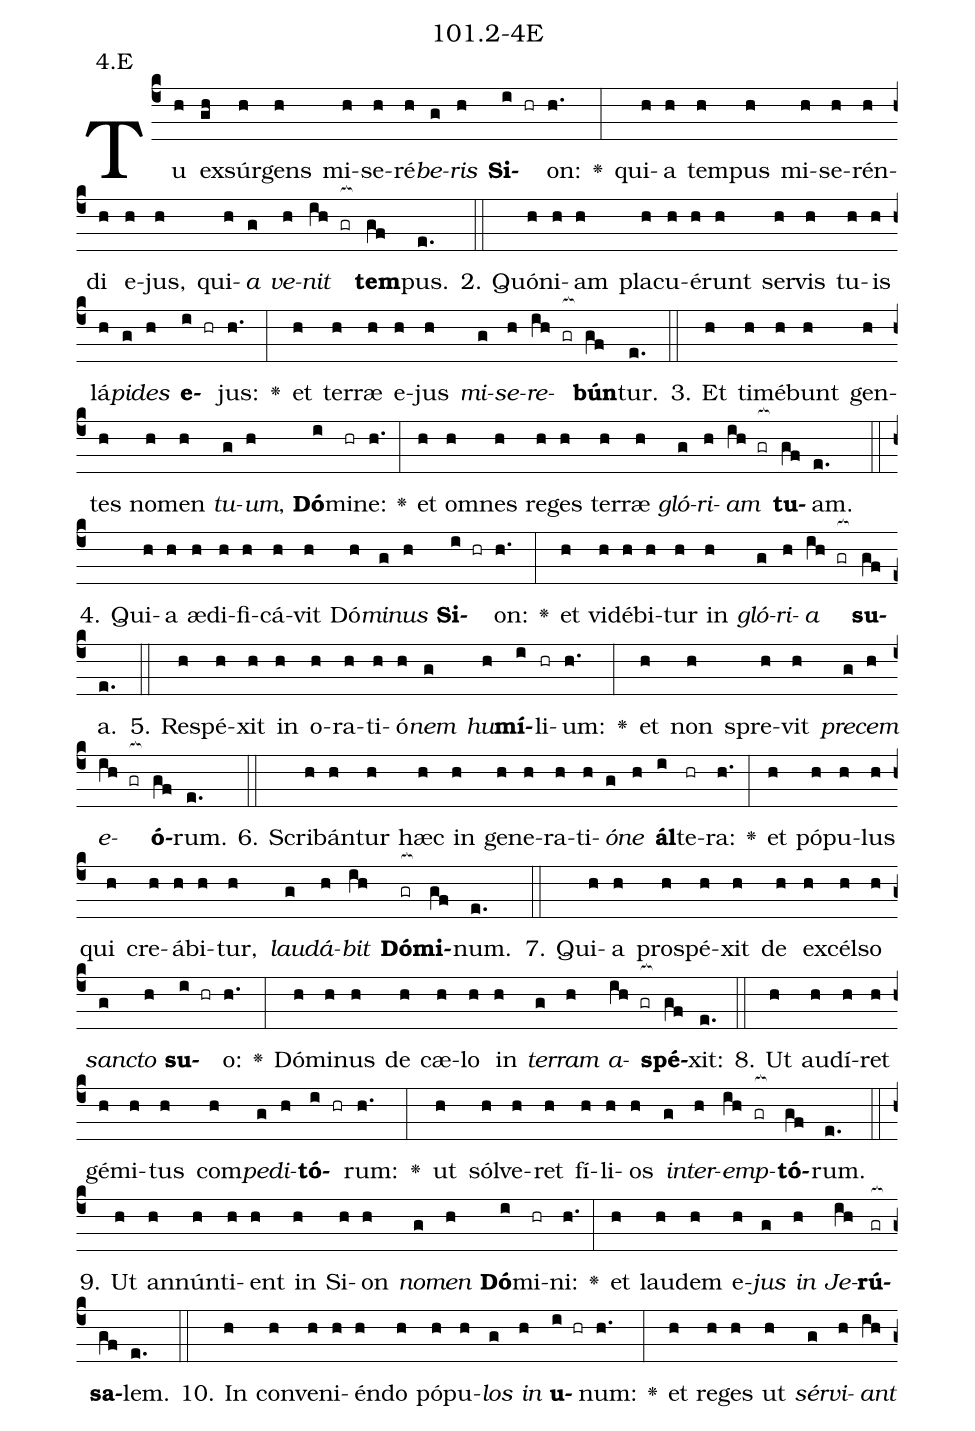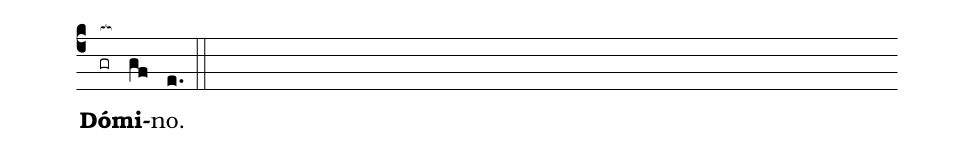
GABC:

name: 101.2-4E;
annotation: 4.E;
%%
(c4)Tu(h) ex(gh)súr(h)gens(h) mi(h)se(h)ré(h)<i>be</i>(g)<i>ris</i>(h) <b>Si</b>(i hr)on:(h.) <v>\greheightstar</v>(:) qui(h)a(h) tem(h)pus(h) mi(h)se(h)rén(h)di(h) e(h)jus,(h) qui(h)<i>a</i>(g) <i>ve</i>(h)<i>nit</i>(ih gr[ocb:1{]) <b>tem</b>(gf[ocb:0}])pus.(e.) (::)
2. Quón(h)i(h)am(h) pla(h)cu(h)é(h)runt(h) ser(h)vis(h) tu(h)is(h) lá(h)<i>pi</i>(g)<i>des</i>(h) <b>e</b>(i hr)jus:(h.) <v>\greheightstar</v>(:) et(h) ter(h)ræ(h) e(h)jus(h) <i>mi</i>(g)<i>se</i>(h)<i>re</i>(ih gr[ocb:1{])<b>bún</b>(gf[ocb:0}])tur.(e.) (::)
3. Et(h) ti(h)mé(h)bunt(h) gen(h)tes(h) no(h)men(h) <i>tu</i>(g)<i>um</i>,(h) <b>Dó</b>(i)mi(hr)ne:(h.) <v>\greheightstar</v>(:) et(h) om(h)nes(h) re(h)ges(h) ter(h)ræ(h) <i>gló</i>(g)<i>ri</i>(h)<i>am</i>(ih gr[ocb:1{]) <b>tu</b>(gf[ocb:0}])am.(e.) (::)
4. Qui(h)a(h) æ(h)di(h)fi(h)cá(h)vit(h) Dó(h)<i>mi</i>(g)<i>nus</i>(h) <b>Si</b>(i hr)on:(h.) <v>\greheightstar</v>(:) et(h) vi(h)dé(h)bi(h)tur(h) in(h) <i>gló</i>(g)<i>ri</i>(h)<i>a</i>(ih gr[ocb:1{]) <b>su</b>(gf[ocb:0}])a.(e.) (::)
5. Re(h)spé(h)xit(h) in(h) o(h)ra(h)ti(h)ó(h)<i>nem</i>(g) <i>hu</i>(h)<b>mí</b>(i)li(hr)um:(h.) <v>\greheightstar</v>(:) et(h) non(h) spre(h)vit(h) <i>pre</i>(g)<i>cem</i>(h) <i>e</i>(ih gr[ocb:1{])<b>ó</b>(gf[ocb:0}])rum.(e.) (::)
6. Scri(h)bán(h)tur(h) hæc(h) in(h) ge(h)ne(h)ra(h)ti(h)<i>ó</i>(g)<i>ne</i>(h) <b>ál</b>(i)te(hr)ra:(h.) <v>\greheightstar</v>(:) et(h) pó(h)pu(h)lus(h) qui(h) cre(h)á(h)bi(h)tur,(h) <i>lau</i>(g)<i>dá</i>(h)<i>bit</i>(ih) <b>Dó</b>(gr[ocb:1{])<b>mi</b>(gf[ocb:0}])num.(e.) (::)
7. Qui(h)a(h) pro(h)spé(h)xit(h) de(h) ex(h)cél(h)so(h) <i>sanc</i>(g)<i>to</i>(h) <b>su</b>(i hr)o:(h.) <v>\greheightstar</v>(:) Dó(h)mi(h)nus(h) de(h) cæ(h)lo(h) in(h) <i>ter</i>(g)<i>ram</i>(h) <i>a</i>(ih gr[ocb:1{])<b>spé</b>(gf[ocb:0}])xit:(e.) (::)
8. Ut(h) au(h)dí(h)ret(h) gé(h)mi(h)tus(h) com(h)<i>pe</i>(g)<i>di</i>(h)<b>tó</b>(i hr)rum:(h.) <v>\greheightstar</v>(:) ut(h) sól(h)ve(h)ret(h) fí(h)li(h)os(h) <i>in</i>(g)<i>ter</i>(h)<i>emp</i>(ih gr[ocb:1{])<b>tó</b>(gf[ocb:0}])rum.(e.) (::)
9. Ut(h) an(h)nún(h)ti(h)ent(h) in(h) Si(h)on(h) <i>no</i>(g)<i>men</i>(h) <b>Dó</b>(i)mi(hr)ni:(h.) <v>\greheightstar</v>(:) et(h) lau(h)dem(h) e(h)<i>jus</i>(g) <i>in</i>(h) <i>Je</i>(ih)<b>rú</b>(gr[ocb:1{])<b>sa</b>(gf[ocb:0}])lem.(e.) (::)
10. In(h) con(h)ve(h)ni(h)én(h)do(h) pó(h)pu(h)<i>los</i>(g) <i>in</i>(h) <b>u</b>(i hr)num:(h.) <v>\greheightstar</v>(:) et(h) re(h)ges(h) ut(h) <i>sér</i>(g)<i>vi</i>(h)<i>ant</i>(ih) <b>Dó</b>(gr[ocb:1{])<b>mi</b>(gf[ocb:0}])no.(e.) (::)
